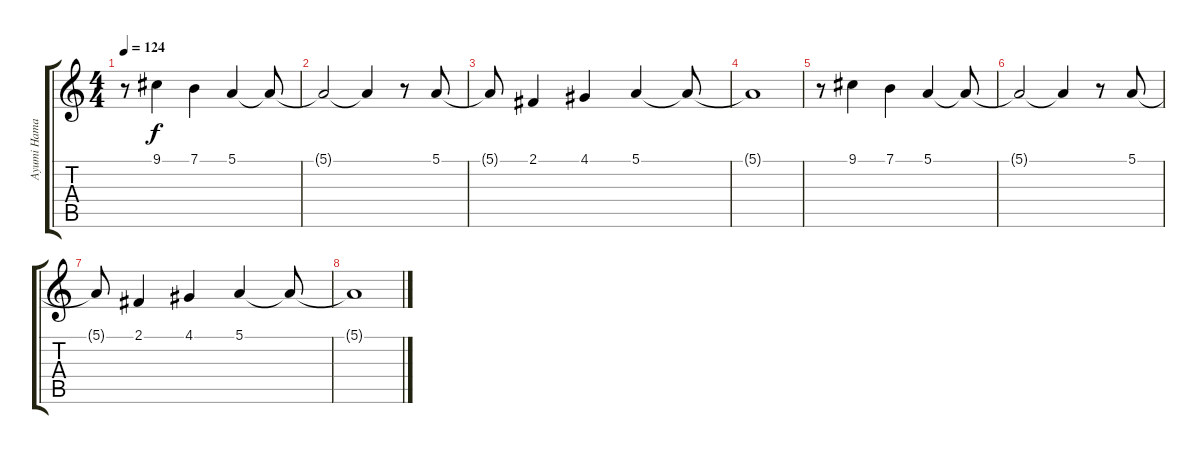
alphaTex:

\track ("Ayumi Hamasaki" "Ayumi Hama") {instrument lead2sawtooth}
\staff {score tabs}
\tuning (E4 B3 G3 D3 A2 E2) {hide}
\ts (4 4)
\tempo 124
\clef g2
\ks c
r.8{dy f} 9.1.4 7.1.4 5.1.4 5.1{t}.8 |
5.1{t}.2 5.1{t}.4 r.8 5.1.8 |
5.1{t}.8 2.1.4 4.1.4 5.1.4 5.1{t}.8 |
5.1{t}.1 |
r.8 9.1.4 7.1.4 5.1.4 5.1{t}.8 |
5.1{t}.2 5.1{t}.4 r.8 5.1.8 |
5.1{t}.8 2.1.4 4.1.4 5.1.4 5.1{t}.8 |
5.1{t}.1
